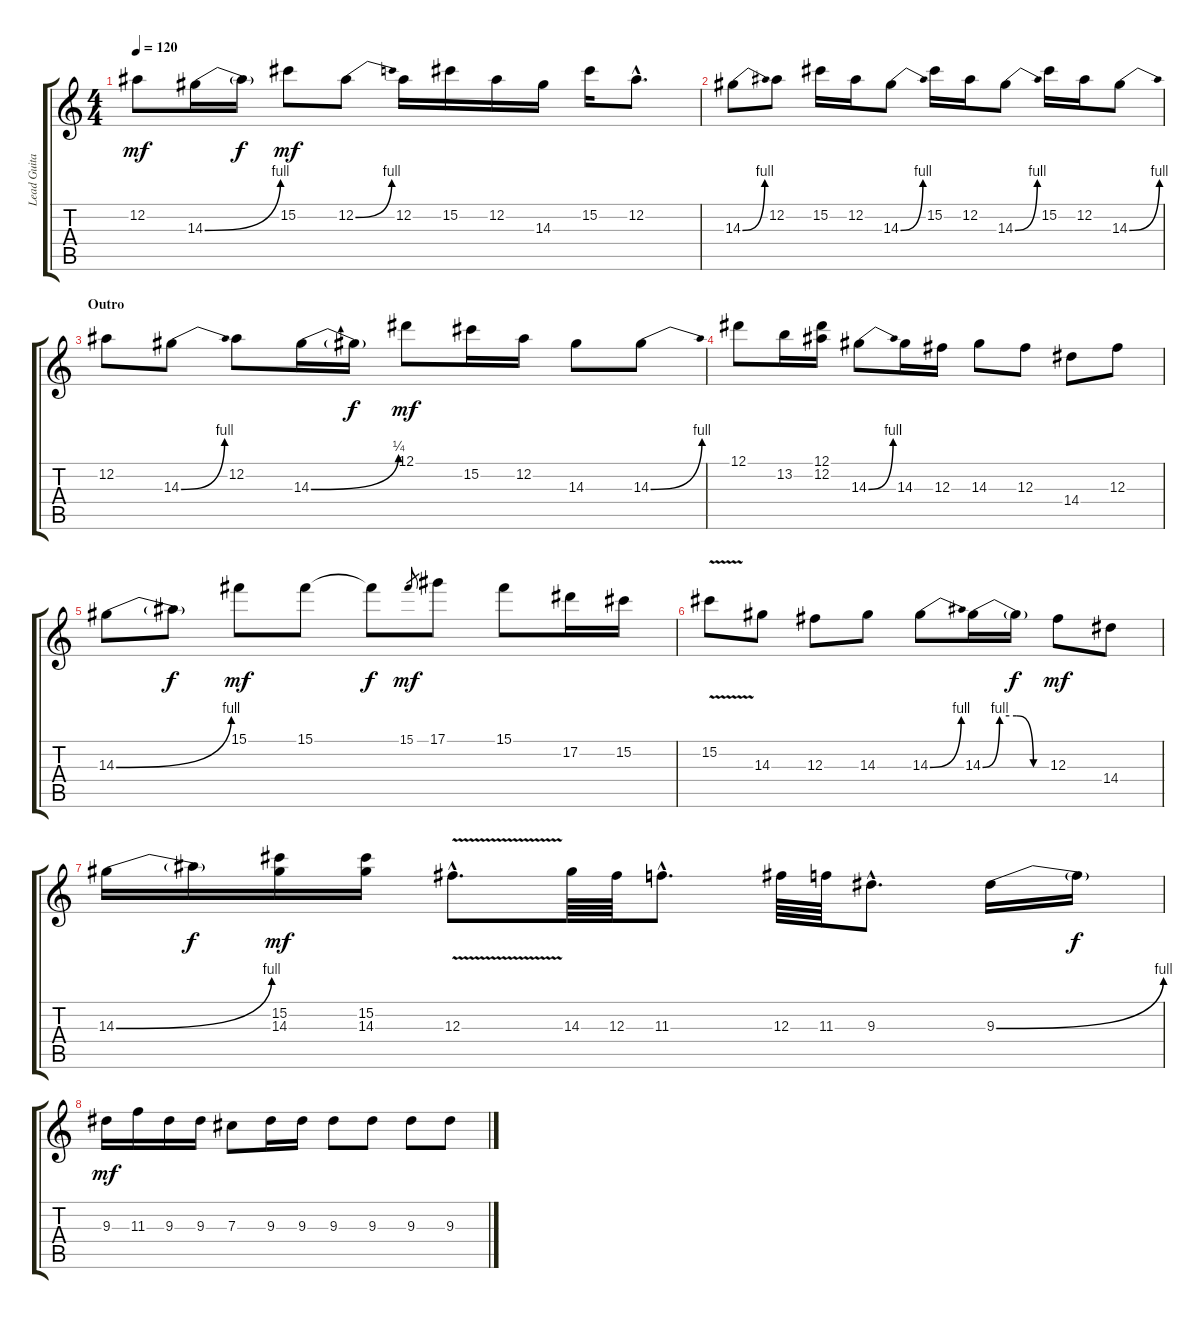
\track ("Lead Guitar" "Lead Guita") {instrument distortionguitar}
\staff {score tabs}
\tuning (Eb4 Bb3 Gb3 Db3 Ab2 Eb2) {hide}
\ts (4 4)
\tempo 120
\clef g2
\ks c
12.2.8{dy mf} 14.3{be (bend 0 0 60 4)}.16 14.3{t}.16{dy f} 15.2.8{dy mf} 12.2{be (bend 0 0 60 4)}.8 12.2.16 15.2.16 12.2.16 14.3.16 15.2.16 12.2{hac}.8{d} |
14.3{be (bend 0 0 60 4)}.8 12.2.8 15.2.16 12.2.16 14.3{be (bend 0 0 60 4)}.8 15.2.16 12.2.16 14.3{be (bend 0 0 60 4)}.8 15.2.16 12.2.16 14.3{be (bend 0 0 60 4)}.8 |
\section ("" "Outro")
12.2.8 14.3{be (bend 0 0 60 4)}.8 12.2.8 14.3{be (bend 0 0 60 1)}.16 14.3{t}.16{dy f} 12.1.8{dy mf} 15.2.16 12.2.16 14.3.8 14.3{be (bend 0 0 60 4)}.8 |
12.1.8 13.2.16 (12.1 12.2).16 14.3{be (bend 0 0 60 4)}.8 14.3.16 12.3.16 14.3.8 12.3.8 14.4.8 12.3.8 |
14.3{be (bend 0 0 60 4)}.8 14.3{t}.8{dy f} 15.1.8{dy mf} 15.1.8 15.1{t}.8{dy f} 15.1.8{gr dy mf} 17.1.8 15.1.8 17.2.16 15.2.16 |
15.2{v}.8 14.3.8 12.3.8 14.3.8 14.3{be (bend 0 0 60 4)}.8 14.3{be (custom 0 0 15 4 30 4 45 0 60 0)}.16 14.3{t}.16{dy f} 12.3.8{dy mf} 14.4.8 |
14.3{be (bend 0 0 60 4)}.16 14.3{t}.16{dy f} (15.2 14.3).16{dy mf} (15.2 14.3).16 12.3{v hac}.8{d} 14.3.64 12.3.64 11.3{hac}.8{d} 12.3.64 11.3.64 9.3{hac}.8{d} 9.3{be (bend 0 0 60 4)}.16 9.3{t}.16{dy f} |
9.3.16{dy mf} 11.3.16 9.3.16 9.3.16 7.3.8 9.3.16 9.3.16 9.3.8 9.3.8 9.3.8 9.3.8
